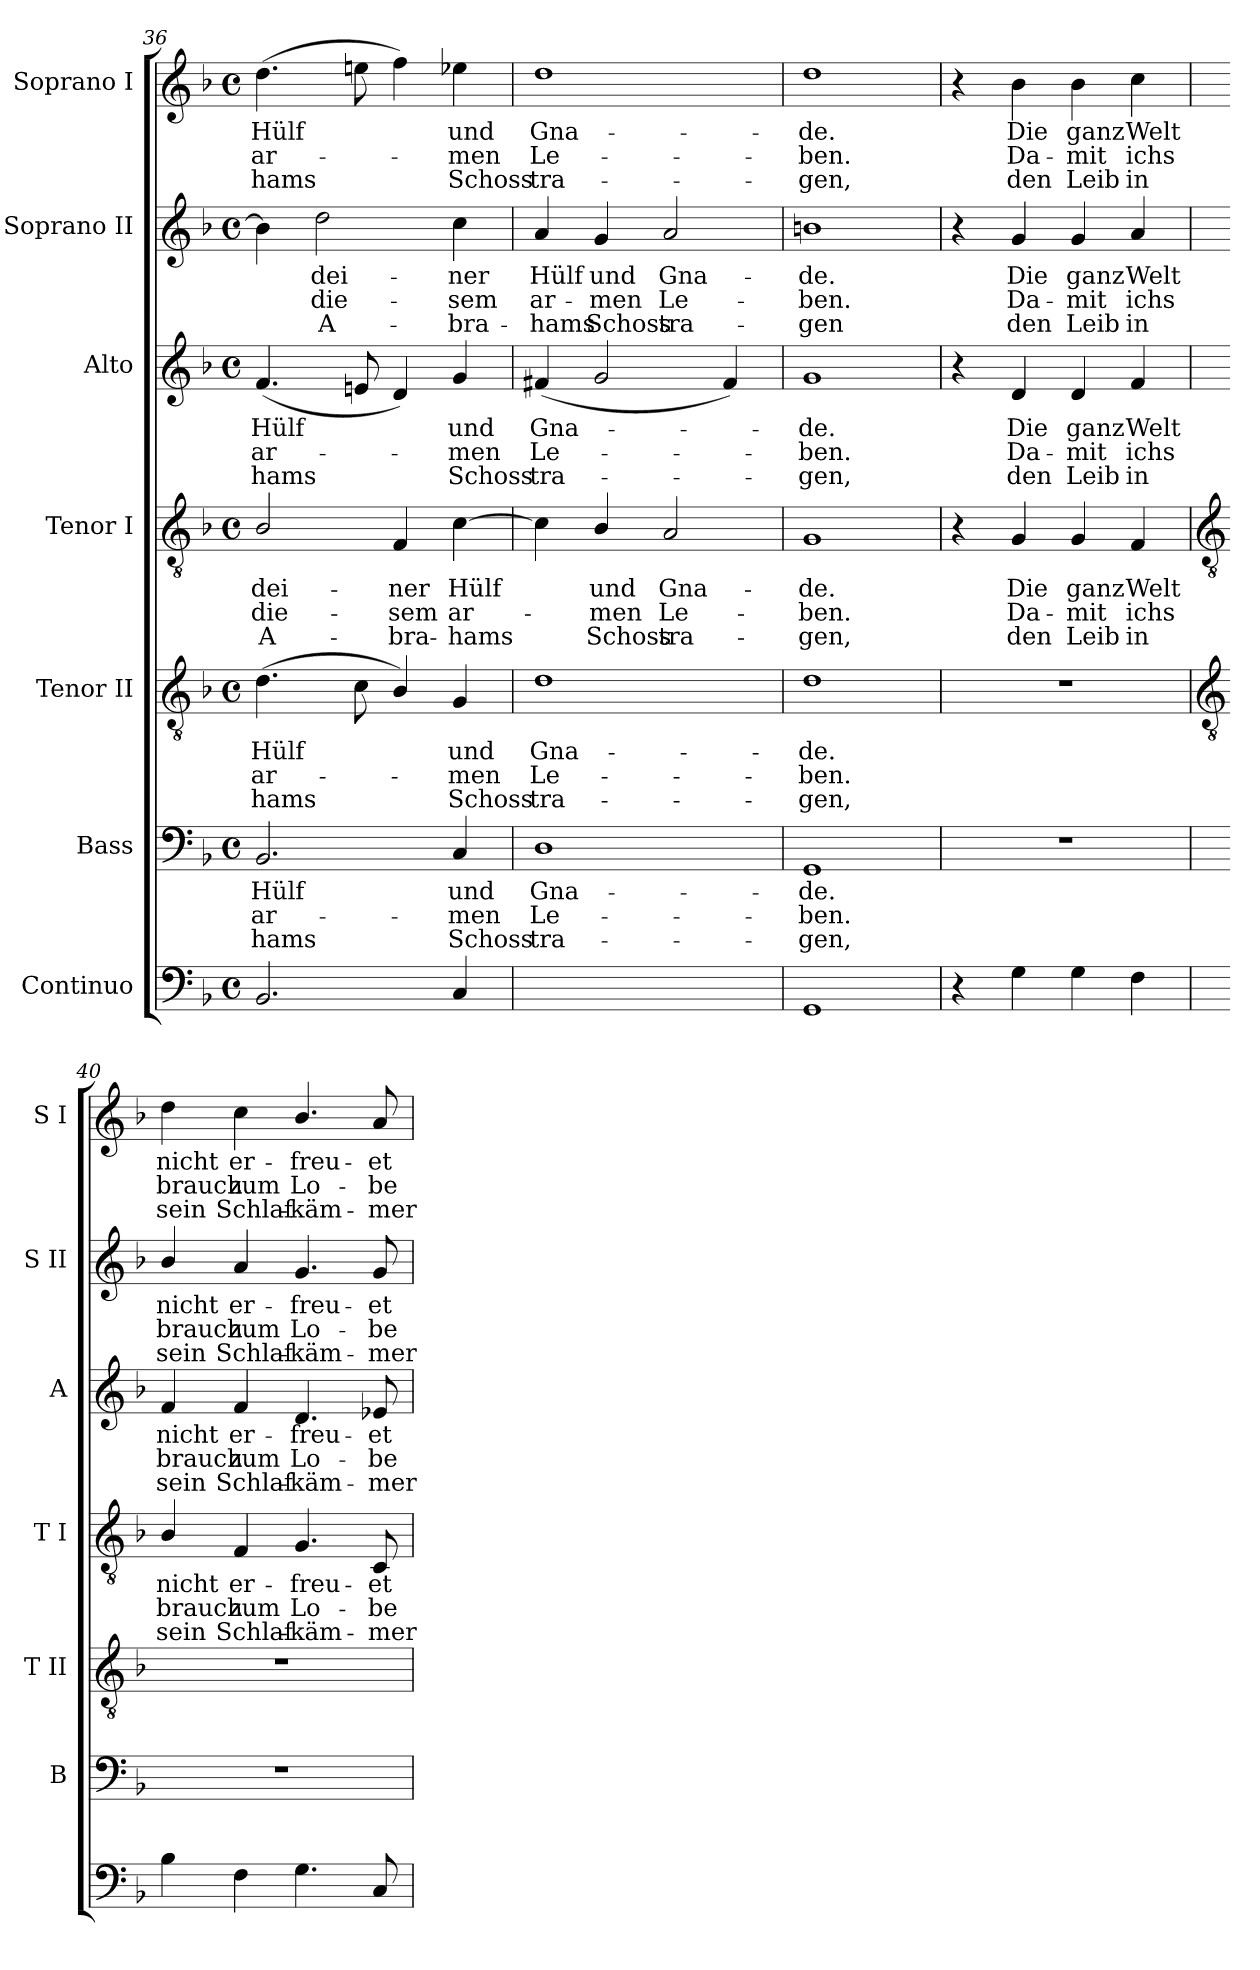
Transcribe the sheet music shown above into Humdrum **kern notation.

**kern	**text	**text	**kern	**text	**text	**text	**kern	**text	**text	**text	**kern	**text	**text	**text	**kern	**text	**text	**text	**kern	**text	**text	**text	**kern	**text	**text	**text
*part7	*part7	*part7	*part6	*part6	*part6	*part6	*part5	*part5	*part5	*part5	*part4	*part4	*part4	*part4	*part3	*part3	*part3	*part3	*part2	*part2	*part2	*part2	*part1	*part1	*part1	*part1
*staff7	*staff7	*staff7	*staff6	*staff6	*staff6	*staff6	*staff5	*staff5	*staff5	*staff5	*staff4	*staff4	*staff4	*staff4	*staff3	*staff3	*staff3	*staff3	*staff2	*staff2	*staff2	*staff2	*staff1	*staff1	*staff1	*staff1
*I"Continuo	*	*	*I"Bass	*	*	*	*I"Tenor II	*	*	*	*I"Tenor I	*	*	*	*I"Alto	*	*	*	*I"Soprano II	*	*	*	*I"Soprano I	*	*	*
*	*	*	*I'B	*	*	*	*I'T II	*	*	*	*I'T I	*	*	*	*I'A	*	*	*	*I'S II	*	*	*	*I'S I	*	*	*
*clefF4	*	*	*clefF4	*	*	*	*clefGv2	*	*	*	*clefGv2	*	*	*	*clefG2	*	*	*	*clefG2	*	*	*	*clefG2	*	*	*
*k[b-]	*	*	*k[b-]	*	*	*	*k[b-]	*	*	*	*k[b-]	*	*	*	*k[b-]	*	*	*	*k[b-]	*	*	*	*k[b-]	*	*	*
*F:	*	*	*F:	*	*	*	*F:	*	*	*	*F:	*	*	*	*F:	*	*	*	*F:	*	*	*	*F:	*	*	*
*M4/4	*	*	*M4/4	*	*	*	*M4/4	*	*	*	*M4/4	*	*	*	*M4/4	*	*	*	*M4/4	*	*	*	*M4/4	*	*	*
*met(c)	*	*	*met(c)	*	*	*	*met(c)	*	*	*	*met(c)	*	*	*	*met(c)	*	*	*	*met(c)	*	*	*	*met(c)	*	*	*
=36	=36	=36	=36	=36	=36	=36	=36	=36	=36	=36	=36	=36	=36	=36	=36	=36	=36	=36	=36	=36	=36	=36	=36	=36	=36	=36
!	!	!	!	!LO:LY:b	!LO:LY:b	!LO:LY:b	!	!LO:LY:b	!LO:LY:b	!LO:LY:b	!	!LO:LY:b	!LO:LY:b	!LO:LY:b	!	!LO:LY:b	!LO:LY:b	!LO:LY:b	!	!	!	!	!	!LO:LY:b	!LO:LY:b	!LO:LY:b
2.BB-	.	.	2.BB-	-Hülf	ar-	-hams	(>4.d	-Hülf	ar-	hams	2B-/	dei-	-die-	-A-	(<4.f	-Hülf	ar-	hams	4b-]	.	.	.	(>4.dd	-Hülf	ar-	hams
!	!	!	!	!	!	!	!	!	!	!	!	!	!	!	!	!	!	!	!	!LO:LY:b	!LO:LY:b	!LO:LY:b	!	!	!	!
.	.	.	.	.	.	.	.	.	.	.	.	.	.	.	.	.	.	.	2dd	dei-	-die-	-A-	.	.	.	.
.	.	.	.	.	.	.	8c	.	.	.	.	.	.	.	8en	.	.	.	.	.	.	.	8een	.	.	.
!	!	!	!	!	!	!	!	!	!	!	!	!LO:LY:b	!LO:LY:b	!LO:LY:b	!	!	!	!	!	!	!	!	!	!	!	!
.	.	.	.	.	.	.	4B-/)	.	.	.	4F	-ner	sem	bra-	4d)	.	.	.	.	.	.	.	4ff)	.	.	.
!	!	!	!	!LO:LY:b	!LO:LY:b	!LO:LY:b	!	!LO:LY:b	!LO:LY:b	!LO:LY:b	!	!LO:LY:b	!LO:LY:b	!LO:LY:b	!	!LO:LY:b	!LO:LY:b	!LO:LY:b	!	!LO:LY:b	!LO:LY:b	!LO:LY:b	!	!LO:LY:b	!LO:LY:b	!LO:LY:b
4C	.	.	4C	und	men	Schoss	4G	und	men	Schoss	[4c	-Hülf	ar-	hams	4g	und	men	Schoss	4cc	-ner	sem	bra-	4ee-X	und	men	Schoss
=37	=37	=37	=37	=37	=37	=37	=37	=37	=37	=37	=37	=37	=37	=37	=37	=37	=37	=37	=37	=37	=37	=37	=37	=37	=37	=37
!	!LO:LY:b	!	!	!LO:LY:b	!LO:LY:b	!LO:LY:b	!	!LO:LY:b	!LO:LY:b	!LO:LY:b	!	!	!	!	!	!LO:LY:b	!LO:LY:b	!LO:LY:b	!	!LO:LY:b	!LO:LY:b	!LO:LY:b	!	!LO:LY:b	!LO:LY:b	!LO:LY:b
[4Dyy	7	.	1D	Gna-	-Le-	-tra-	1d	Gna-	-Le-	-tra-	4c]	.	.	.	(<4f#X	Gna-	Le-	tra-	4a	-Hülf	ar-	-hams	1dd	Gna-	-Le-	-tra-
!	!LO:LY:b	!LO:LY:b	!	!	!	!	!	!	!	!	!	!LO:LY:b	!LO:LY:b	!LO:LY:b	!	!	!	!	!	!LO:LY:b	!LO:LY:b	!LO:LY:b	!	!	!	!
4Dyy_	6	4	.	.	.	.	.	.	.	.	4B-/	und	men	Schoss	2g	.	.	.	4g	und	men	Schoss	.	.	.	.
!	!	!LO:LY:b	!	!	!	!	!	!	!	!	!	!LO:LY:b	!LO:LY:b	!LO:LY:b	!	!	!	!	!	!LO:LY:b	!LO:LY:b	!LO:LY:b	!	!	!	!
4Dyy_	.	4	.	.	.	.	.	.	.	.	2A	Gna-	-Le-	-tra-	.	.	.	.	2a	Gna-	-Le-	-tra-	.	.	.	.
4Dyy]	.	.	.	.	.	.	.	.	.	.	.	.	.	.	4f#)	.	.	.	.	.	.	.	.	.	.	.
=38	=38	=38	=38	=38	=38	=38	=38	=38	=38	=38	=38	=38	=38	=38	=38	=38	=38	=38	=38	=38	=38	=38	=38	=38	=38	=38
!	!	!	!	!LO:LY:b	!LO:LY:b	!LO:LY:b	!	!LO:LY:b	!LO:LY:b	!LO:LY:b	!	!LO:LY:b	!LO:LY:b	!LO:LY:b	!	!LO:LY:b	!LO:LY:b	!LO:LY:b	!	!LO:LY:b	!LO:LY:b	!LO:LY:b	!	!LO:LY:b	!LO:LY:b	!LO:LY:b
1GG	.	.	1GG	-de.	ben.	gen,	1d	-de.	ben.	gen,	1G	-de.	ben.	gen,	1g	de.	ben.	gen,	1bn	-de.	ben.	gen	1dd	-de.	ben.	gen,
=39	=39	=39	=39	=39	=39	=39	=39	=39	=39	=39	=39	=39	=39	=39	=39	=39	=39	=39	=39	=39	=39	=39	=39	=39	=39	=39
4r	.	.	1r	.	.	.	1r	.	.	.	4r	.	.	.	4r	.	.	.	4r	.	.	.	4r	.	.	.
!	!	!	!	!	!	!	!	!	!	!	!	!LO:LY:b	!LO:LY:b	!LO:LY:b	!	!LO:LY:b	!LO:LY:b	!LO:LY:b	!	!LO:LY:b	!LO:LY:b	!LO:LY:b	!	!LO:LY:b	!LO:LY:b	!LO:LY:b
4G	.	.	.	.	.	.	.	.	.	.	4G	Die	Da-	-den	4d	Die	Da-	-den	4g	Die	Da-	-den	4b-	Die	Da-	-den
!	!	!	!	!	!	!	!	!	!	!	!	!LO:LY:b	!LO:LY:b	!LO:LY:b	!	!LO:LY:b	!LO:LY:b	!LO:LY:b	!	!LO:LY:b	!LO:LY:b	!LO:LY:b	!	!LO:LY:b	!LO:LY:b	!LO:LY:b
4G	.	.	.	.	.	.	.	.	.	.	4G	ganz	mit	Leib	4d	ganz	mit	Leib	4g	ganz	mit	Leib	4b-	ganz	mit	Leib
!	!	!	!	!	!	!	!	!	!	!	!	!LO:LY:b	!LO:LY:b	!LO:LY:b	!	!LO:LY:b	!LO:LY:b	!LO:LY:b	!	!LO:LY:b	!LO:LY:b	!LO:LY:b	!	!LO:LY:b	!LO:LY:b	!LO:LY:b
4F	.	.	.	.	.	.	.	.	.	.	4F	Welt	ichs	in	4f	Welt	ichs	in	4a	Welt	ichs	in	4cc	Welt	ichs	in
!!LO:LB:g=z
=40	=40	=40	=40	=40	=40	=40	=40	=40	=40	=40	=40	=40	=40	=40	=40	=40	=40	=40	=40	=40	=40	=40	=40	=40	=40	=40
*	*	*	*	*	*	*	*clefGv2	*	*	*	*clefGv2	*	*	*	*	*	*	*	*	*	*	*	*	*	*	*
!	!	!	!	!	!	!	!	!	!	!	!	!LO:LY:b	!LO:LY:b	!LO:LY:b	!	!LO:LY:b	!LO:LY:b	!LO:LY:b	!	!LO:LY:b	!LO:LY:b	!LO:LY:b	!	!LO:LY:b	!LO:LY:b	!LO:LY:b
4B-	.	.	1r	.	.	.	1r	.	.	.	4B-/	nicht	brauch	sein	4f	nicht	brauch	sein	4b-/	nicht	brauch	sein	4dd	nicht	brauch	sein
!	!	!	!	!	!	!	!	!	!	!	!	!LO:LY:b	!LO:LY:b	!LO:LY:b	!	!LO:LY:b	!LO:LY:b	!LO:LY:b	!	!LO:LY:b	!LO:LY:b	!LO:LY:b	!	!LO:LY:b	!LO:LY:b	!LO:LY:b
4F	.	.	.	.	.	.	.	.	.	.	4F	er-	-zum	Schlaf-	4f	er-	-zum	Schlaf-	4a	er-	-zum	Schlaf-	4cc	er-	-zum	Schlaf-
!	!	!	!	!	!	!	!	!	!	!	!	!LO:LY:b	!LO:LY:b	!LO:LY:b	!	!LO:LY:b	!LO:LY:b	!LO:LY:b	!	!LO:LY:b	!LO:LY:b	!LO:LY:b	!	!LO:LY:b	!LO:LY:b	!LO:LY:b
4.G	.	.	.	.	.	.	.	.	.	.	4.G	-freu-	-Lo-	-käm-	4.d	-freu-	-Lo-	-käm-	4.g	-freu-	-Lo-	-käm-	4.b-/	-freu-	-Lo-	-käm-
!	!	!	!	!	!	!	!	!	!	!	!	!LO:LY:b	!LO:LY:b	!LO:LY:b	!	!LO:LY:b	!LO:LY:b	!LO:LY:b	!	!LO:LY:b	!LO:LY:b	!LO:LY:b	!	!LO:LY:b	!LO:LY:b	!LO:LY:b
8C	.	.	.	.	.	.	.	.	.	.	8C	-et	be	mer-	8e-X	-et	be	mer-	8g	-et	be	mer-	8a	-et	be	mer-
=	=	=	=	=	=	=	=	=	=	=	=	=	=	=	=	=	=	=	=	=	=	=	=	=	=	=
*-	*-	*-	*-	*-	*-	*-	*-	*-	*-	*-	*-	*-	*-	*-	*-	*-	*-	*-	*-	*-	*-	*-	*-	*-	*-	*-
